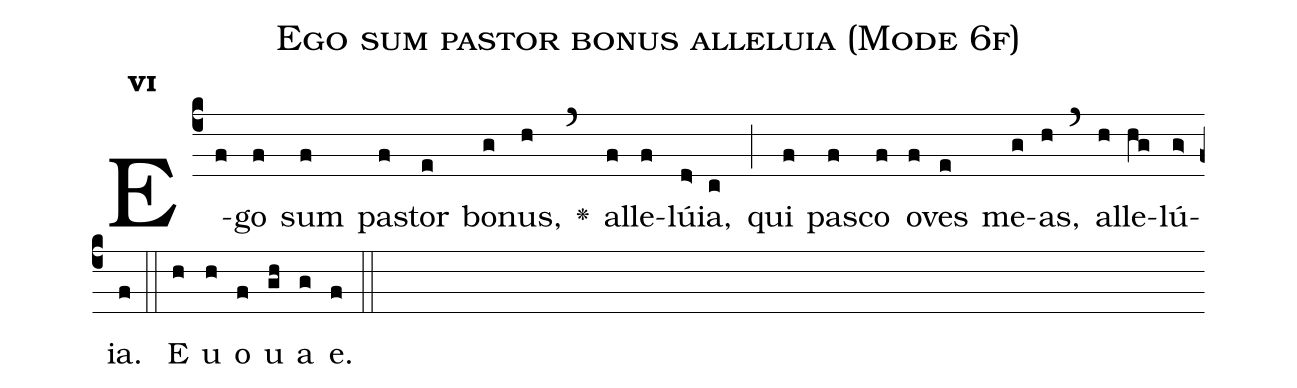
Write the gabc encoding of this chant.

name:Ego sum pastor bonus alleluia (Mode 6f);
office-part:Antiphona;
mode:6;
%%
initial-style: 1;
name: Ego sum pastor bonus alleluia
book: Antiphonae & Responsoria/Tomus II, p. 202;
occasion: Hebdomada IV Paschae Feria V;
office-part: Vesperae Ant E;
user-notes: ;
commentary: ;
annotation: 6f;
centering-scheme: english;
fontsize: 12;
font: OFLSortsMillGoudy;
height: 11;
width: 4.5;
%%
(c4)E(f)go(f) sum(f) pa(f)stor(e) bo(g)nus,(h) <v>\greheightstar</v>(`) al(f)le(f)lú(d>)ia,(c) (;) qui(f) pa(f)sco(f) o(f)ves(e) me(g)as,(h) (`) al(h)le(hg)lú(g>)ia.(f) (::)
E(h) u(h) o(f) u(gh) a(g) e.(f) (::)
